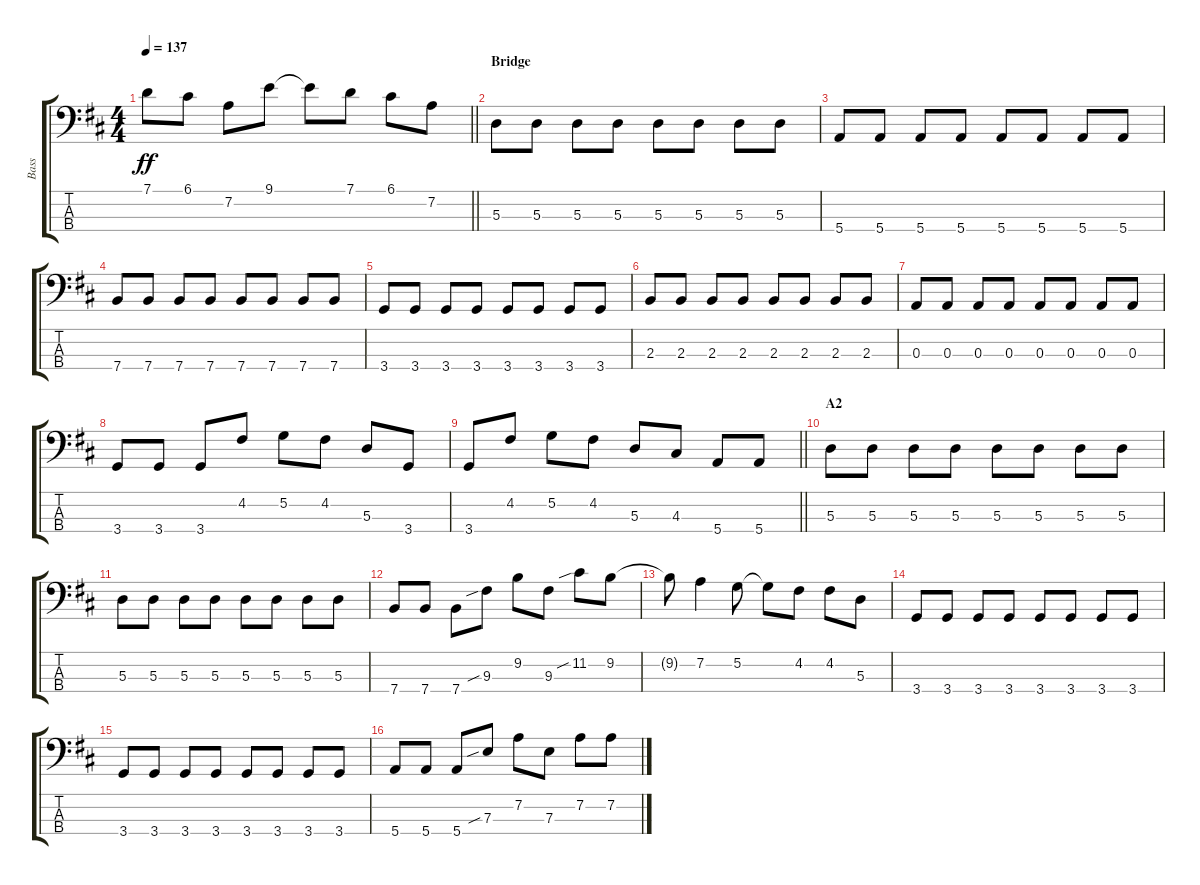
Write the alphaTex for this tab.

\track ("Bass" "Bass") {instrument electricbasspick}
\staff {score tabs}
\tuning (G2 D2 A1 E1) {hide}
\ts (4 4)
\tempo 137
\clef f4
\barLineRight lightlight
\ks d
7.1.8{dy ff} 6.1.8 7.2.8 9.1.8 9.1{t}.8 7.1.8 6.1.8 7.2.8 |
\section ("" "Bridge")
5.3.8 5.3.8 5.3.8 5.3.8 5.3.8 5.3.8 5.3.8 5.3.8 |
5.4.8 5.4.8 5.4.8 5.4.8 5.4.8 5.4.8 5.4.8 5.4.8 |
7.4.8 7.4.8 7.4.8 7.4.8 7.4.8 7.4.8 7.4.8 7.4.8 |
3.4.8 3.4.8 3.4.8 3.4.8 3.4.8 3.4.8 3.4.8 3.4.8 |
2.3.8 2.3.8 2.3.8 2.3.8 2.3.8 2.3.8 2.3.8 2.3.8 |
0.3.8 0.3.8 0.3.8 0.3.8 0.3.8 0.3.8 0.3.8 0.3.8 |
3.4.8 3.4.8 3.4.8 4.2.8 5.2.8 4.2.8 5.3.8 3.4.8 |
\barLineRight lightlight
3.4.8 4.2.8 5.2.8 4.2.8 5.3.8 4.3.8 5.4.8 5.4.8 |
\section ("" "A2")
5.3.8 5.3.8 5.3.8 5.3.8 5.3.8 5.3.8 5.3.8 5.3.8 |
5.3.8 5.3.8 5.3.8 5.3.8 5.3.8 5.3.8 5.3.8 5.3.8 |
7.4.8 7.4.8 7.4.8 9.3{sib}.8 9.2.8 9.3.8 11.2{sib}.8 9.2.8 |
9.2{t}.8 7.2.4 5.2.8 5.2{t}.8 4.2.8 4.2.8 5.3.8 |
3.4.8 3.4.8 3.4.8 3.4.8 3.4.8 3.4.8 3.4.8 3.4.8 |
3.4.8 3.4.8 3.4.8 3.4.8 3.4.8 3.4.8 3.4.8 3.4.8 |
5.4.8 5.4.8 5.4.8 7.3{sib}.8 7.2.8 7.3.8 7.2.8 7.2.8
